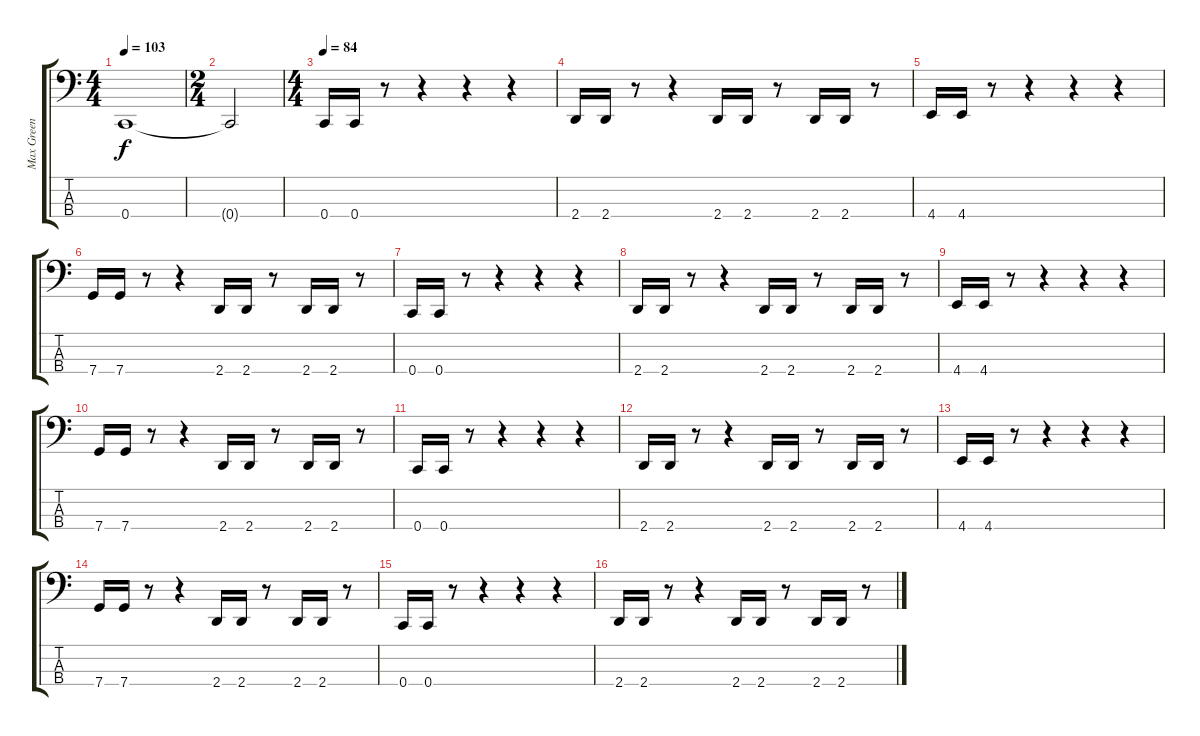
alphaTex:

\track ("Max Green - Bass" "Max Green ") {instrument electricbasspick}
\staff {score tabs}
\tuning (F2 C2 G1 C1) {hide}
\ts (4 4)
\tempo 103
\clef f4
\ks c
0.4.1{dy f} |
\ts (2 4)
0.4{t}.2 |
\ts (4 4)
\tempo 84
0.4.16 0.4.16 r.8 r.4 r.4 r.4 |
2.4.16 2.4.16 r.8 r.4 2.4.16 2.4.16 r.8 2.4.16 2.4.16 r.8 |
4.4.16 4.4.16 r.8 r.4 r.4 r.4 |
7.4.16 7.4.16 r.8 r.4 2.4.16 2.4.16 r.8 2.4.16 2.4.16 r.8 |
0.4.16 0.4.16 r.8 r.4 r.4 r.4 |
2.4.16 2.4.16 r.8 r.4 2.4.16 2.4.16 r.8 2.4.16 2.4.16 r.8 |
4.4.16 4.4.16 r.8 r.4 r.4 r.4 |
7.4.16 7.4.16 r.8 r.4 2.4.16 2.4.16 r.8 2.4.16 2.4.16 r.8 |
0.4.16 0.4.16 r.8 r.4 r.4 r.4 |
2.4.16 2.4.16 r.8 r.4 2.4.16 2.4.16 r.8 2.4.16 2.4.16 r.8 |
4.4.16 4.4.16 r.8 r.4 r.4 r.4 |
7.4.16 7.4.16 r.8 r.4 2.4.16 2.4.16 r.8 2.4.16 2.4.16 r.8 |
0.4.16 0.4.16 r.8 r.4 r.4 r.4 |
2.4.16 2.4.16 r.8 r.4 2.4.16 2.4.16 r.8 2.4.16 2.4.16 r.8
